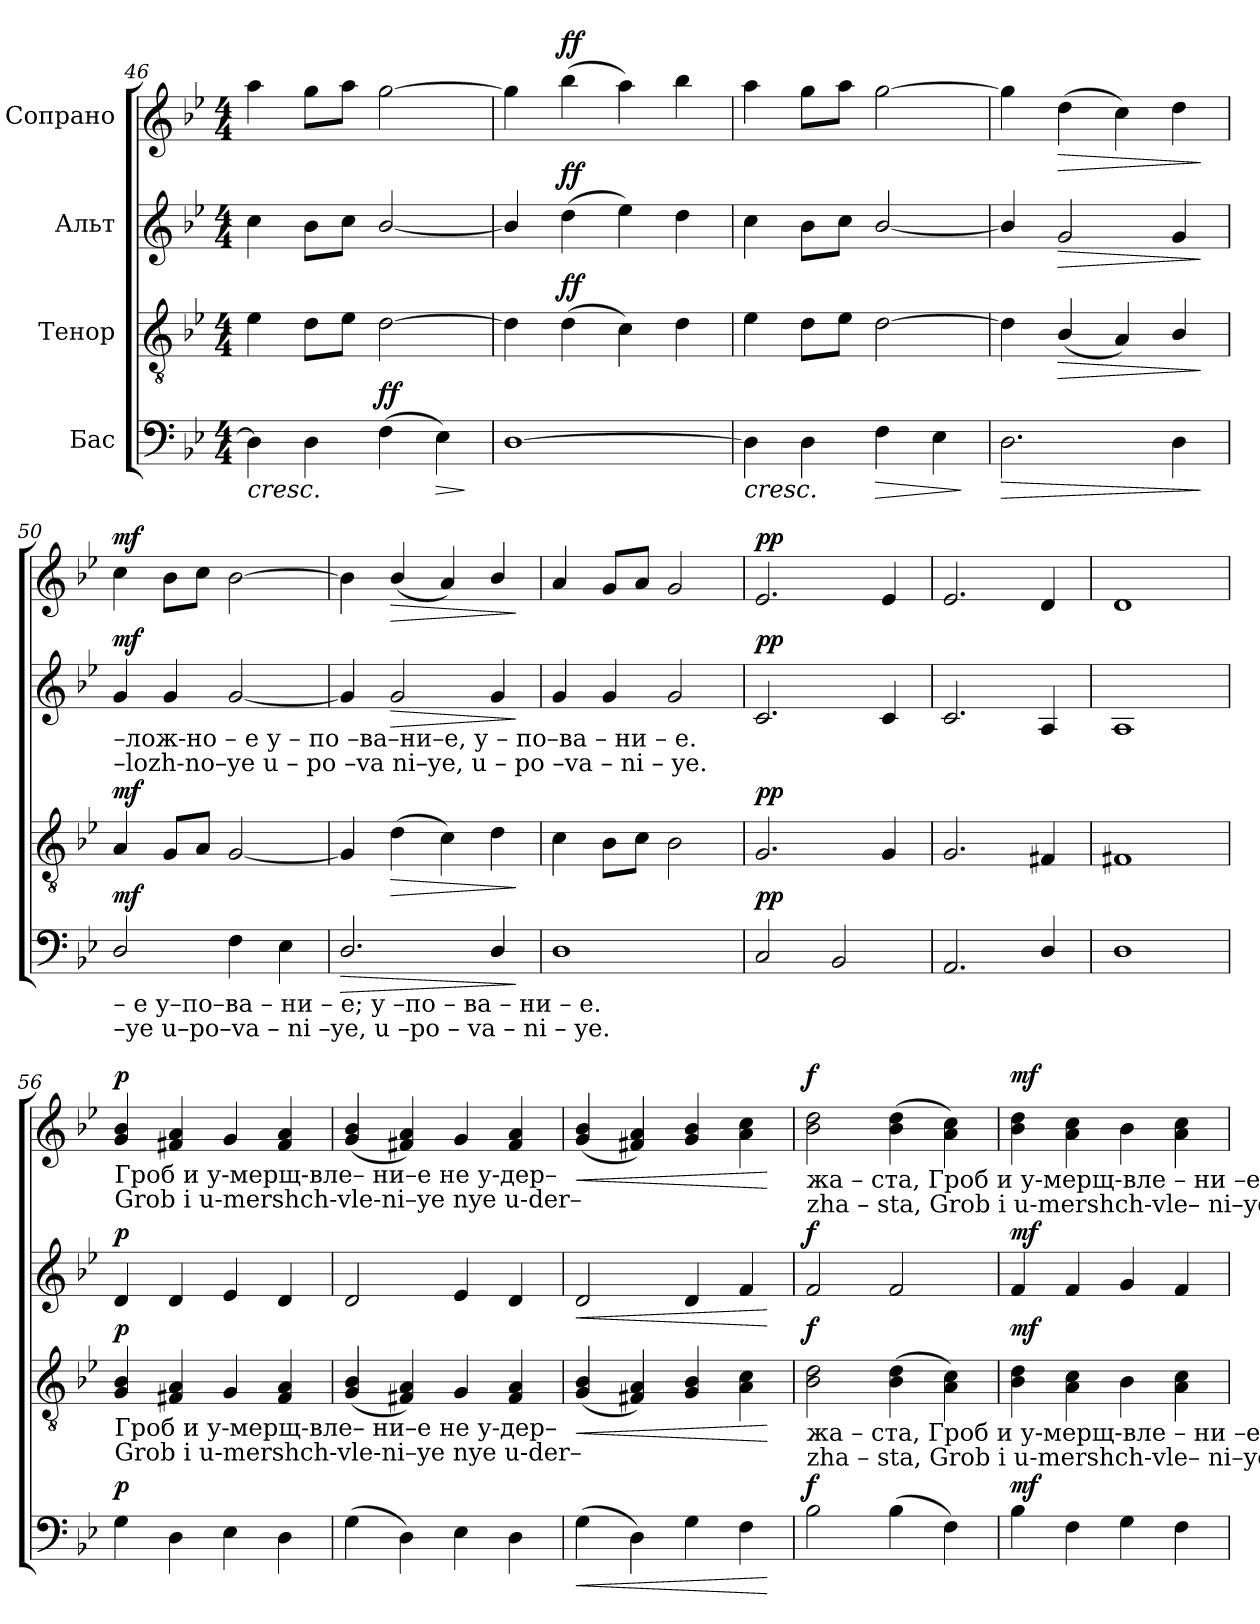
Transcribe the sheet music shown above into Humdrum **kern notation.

**kern	**dynam	**kern	**dynam	**kern	**dynam	**kern	**dynam
*part4	*part4	*part3	*part3	*part2	*part2	*part1	*part1
*staff4	*staff4	*staff3	*staff3	*staff2	*staff2	*staff1	*staff1
*I"Бас	*	*I"Тенор	*	*I"Альт	*	*I"Сопрано	*
*clefF4	*	*clefGv2	*	*clefG2	*	*clefG2	*
*k[b-e-]	*	*k[b-e-]	*	*k[b-e-]	*	*k[b-e-]	*
*M4/4	*	*M4/4	*	*M4/4	*	*M4/4	*
=46	=46	=46	=46	=46	=46	=46	=46
!	!LO:HP:b	!	!	!	!	!	!
4D\]	<	4e-\	.	4cc\	.	4aa\	.
4D\	.	8d\L	.	8b-\L	.	8gg\L	.
.	.	8e-\J	.	8cc\J	.	8aa\J	.
!	!LO:DY:a	!	!	!	!	!	!
(4F\	ff	[2d\	.	[2b-/	.	[2gg\	.
!	!LO:HP:b	!	!	!	!	!	!
4E-\)	>	.	.	.	.	.	.
.	[ ]	.	.	.	.	.	.
=47	=47	=47	=47	=47	=47	=47	=47
[1D	.	4d\]	.	4b-/]	.	4gg\]	.
!	!	!	!LO:DY:a	!	!LO:DY:a	!	!LO:DY:a
.	.	(4d\	ff	(4dd\	ff	(4bb-\	ff
.	.	4c\)	.	4ee-\)	.	4aa\)	.
.	.	4d\	.	4dd\	.	4bb-\	.
=48	=48	=48	=48	=48	=48	=48	=48
!	!LO:HP:b	!	!	!	!	!	!
4D\]	<	4e-\	.	4cc\	.	4aa\	.
4D\	.	8d\L	.	8b-\L	.	8gg\L	.
.	.	8e-\J	.	8cc\J	.	8aa\J	.
!	!LO:HP:b	!	!	!	!	!	!
4F\	>	[2d\	.	[2b-/	.	[2gg\	.
4E-\	.	.	.	.	.	.	.
.	[ ]	.	.	.	.	.	.
=49	=49	=49	=49	=49	=49	=49	=49
!	!LO:HP:b	!	!	!	!	!	!
2.D\	>	4d\]	.	4b-/]	.	4gg\]	.
!	!	!	!LO:HP:b	!	!LO:HP:b	!	!LO:HP:b
.	.	(4B-/	>	2g/	>	(4dd\	>
.	.	4A/)	.	.	.	4cc\)	.
4D\	.	4B-/	.	4g/	.	4dd\	.
.	]	.	]	.	]	.	]
!!LO:PB:g=z
=50	=50	=50	=50	=50	=50	=50	=50
!	!	!	!	!LO:TX:b:t=–лож-но – е                 у   –   по –ва–ни–е,       у  –  по–ва  –  ни  –   е.	!	!	!
!	!	!	!	!LO:TX:b:t=–lozh-no–ye                u   –    po –va    ni–ye,     u  –  po –va  –   ni   – ye.	!	!	!
!LO:TX:b:t=– е          у–по–ва      –    ни –  е;                     у –по  –  ва  –  ни –   е.	!	!	!	!	!	!	!
!LO:TX:b:t=–ye         u–po–va      –     ni   –ye,                    u –po   –  va  –   ni  – ye.	!	!	!	!	!	!	!
!	!LO:DY:a	!	!LO:DY:a	!	!LO:DY:a	!	!LO:DY:a
2D/	mf	4A/	mf	4g/	mf	4cc\	mf
.	.	8G/L	.	4g/	.	8b-\L	.
.	.	8A/J	.	.	.	8cc\J	.
4F\	.	[2G/	.	[2g/	.	[2b-\	.
4E-\	.	.	.	.	.	.	.
=51	=51	=51	=51	=51	=51	=51	=51
!	!LO:HP:b	!	!	!	!	!	!
2.D/	>	4G/]	.	4g/]	.	4b-\]	.
!	!	!	!LO:HP:b	!	!LO:HP:b	!	!LO:HP:b
.	.	(4d\	>	2g/	>	(4b-/	>
.	.	4c\)	.	.	.	4a/)	.
4D/	.	4d\	.	4g/	.	4b-/	.
.	]	.	]	.	]	.	]
=52	=52	=52	=52	=52	=52	=52	=52
1D	.	4c\	.	4g/	.	4a/	.
.	.	8B-\L	.	4g/	.	8g/L	.
.	.	8c\J	.	.	.	8a/J	.
.	.	2B-\	.	2g/	.	2g/	.
=53	=53	=53	=53	=53	=53	=53	=53
!	!LO:DY:a	!	!LO:DY:a	!	!LO:DY:a	!	!LO:DY:a
2C/	pp	2.G/	pp	2.c/	pp	2.e-/	pp
2BB-/	.	.	.	.	.	.	.
.	.	4G/	.	4c/	.	4e-/	.
=54	=54	=54	=54	=54	=54	=54	=54
2.AA/	.	2.G/	.	2.c/	.	2.e-/	.
4D/	.	4F#X/	.	4A/	.	4d/	.
=55	=55	=55	=55	=55	=55	=55	=55
1D	.	1F#X	.	1A	.	1d	.
=56	=56	=56	=56	=56	=56	=56	=56
!	!	!	!	!	!	!LO:TX:b:t=Гроб и  у-мерщ-вле– ни–е     не          у-дер–	!
!	!	!	!	!	!	!LO:TX:b:t=Grob  i  u-mershch-vle-ni–ye   nye        u-der–	!
!	!	!LO:TX:b:t=Гроб и  у-мерщ-вле– ни–е     не          у-дер–	!	!	!	!	!
!	!	!LO:TX:b:t=Grob  i  u-mershch-vle-ni–ye   nye        u-der–	!	!	!	!	!
!	!LO:DY:a	!	!LO:DY:a	!	!LO:DY:a	!	!LO:DY:a
4G\	p	4G/ 4B-/	p	4d/	p	4g/ 4b-/	p
4D\	.	4F#X/ 4A/	.	4d/	.	4f#X/ 4a/	.
4E-\	.	4G/	.	4e-/	.	4g/	.
4D\	.	4F#/ 4A/	.	4d/	.	4f#/ 4a/	.
=57	=57	=57	=57	=57	=57	=57	=57
(4G\	.	(4G/ 4B-/	.	2d/	.	(4g/ 4b-/	.
4D\)	.	4F#X/ 4A/)	.	.	.	4f#X/ 4a/)	.
4E-\	.	4G/	.	4e-/	.	4g/	.
4D\	.	4F#/ 4A/	.	4d/	.	4f#/ 4a/	.
=58	=58	=58	=58	=58	=58	=58	=58
!	!LO:HP:b	!	!LO:HP:b	!	!LO:HP:b	!	!LO:HP:b
(4G\	<	(4G/ 4B-/	<	2d/	<	(4g/ 4b-/	<
4D\)	.	4F#X/ 4A/)	.	.	.	4f#X/ 4a/)	.
4G\	.	4G/ 4B-/	.	4d/	.	4g/ 4b-/	.
4F\	.	4A\ 4c\	.	4f/	.	4a\ 4cc\	.
.	[	.	[	.	[	.	[
!!LO:LB:g=z
=59	=59	=59	=59	=59	=59	=59	=59
!	!	!	!	!	!	!LO:TX:b:t=жа  – ста,   Гроб  и  у-мерщ-вле  –   ни –е      не            у  – дер – жа   –  ста,           не               у  – дер– жа –ста, не	!
!	!	!	!	!	!	!LO:TX:b:t=zha – sta,    Grob  i  u-mershch-vle–    ni–ye     nye          u  –  der – zha  –  sta,            nye             u  – der –zha–sta,  nye	!
!	!	!LO:TX:b:t=жа  – ста,   Гроб  и  у-мерщ-вле  –   ни –е      не            у  – дер – жа   –  ста,           не               у  – дер– жа –ста,	!	!	!	!	!
!	!	!LO:TX:b:t=zha – sta,    Grob  i  u-mershch-vle–    ni–ye     nye          u  –  der – zha  –  sta,            nye             u  – der –zha–sta,	!	!	!	!	!
!	!LO:DY:a	!	!LO:DY:a	!	!LO:DY:a	!	!LO:DY:a
2B-\	f	2B-\ 2d\	f	2f/	f	2b-\ 2dd\	f
(4B-\	.	(4B-\ 4d\	.	2f/	.	(4b-\ 4dd\	.
4F\)	.	4A\ 4c\)	.	.	.	4a\ 4cc\)	.
=60	=60	=60	=60	=60	=60	=60	=60
!	!LO:DY:a	!	!LO:DY:a	!	!LO:DY:a	!	!LO:DY:a
4B-\	mf	4B-\ 4d\	mf	4f/	mf	4b-\ 4dd\	mf
4F\	.	4A\ 4c\	.	4f/	.	4a\ 4cc\	.
4G\	.	4B-\	.	4g/	.	4b-\	.
4F\	.	4A\ 4c\	.	4f/	.	4a\ 4cc\	.
=	=	=	=	=	=	=	=
*-	*-	*-	*-	*-	*-	*-	*-
